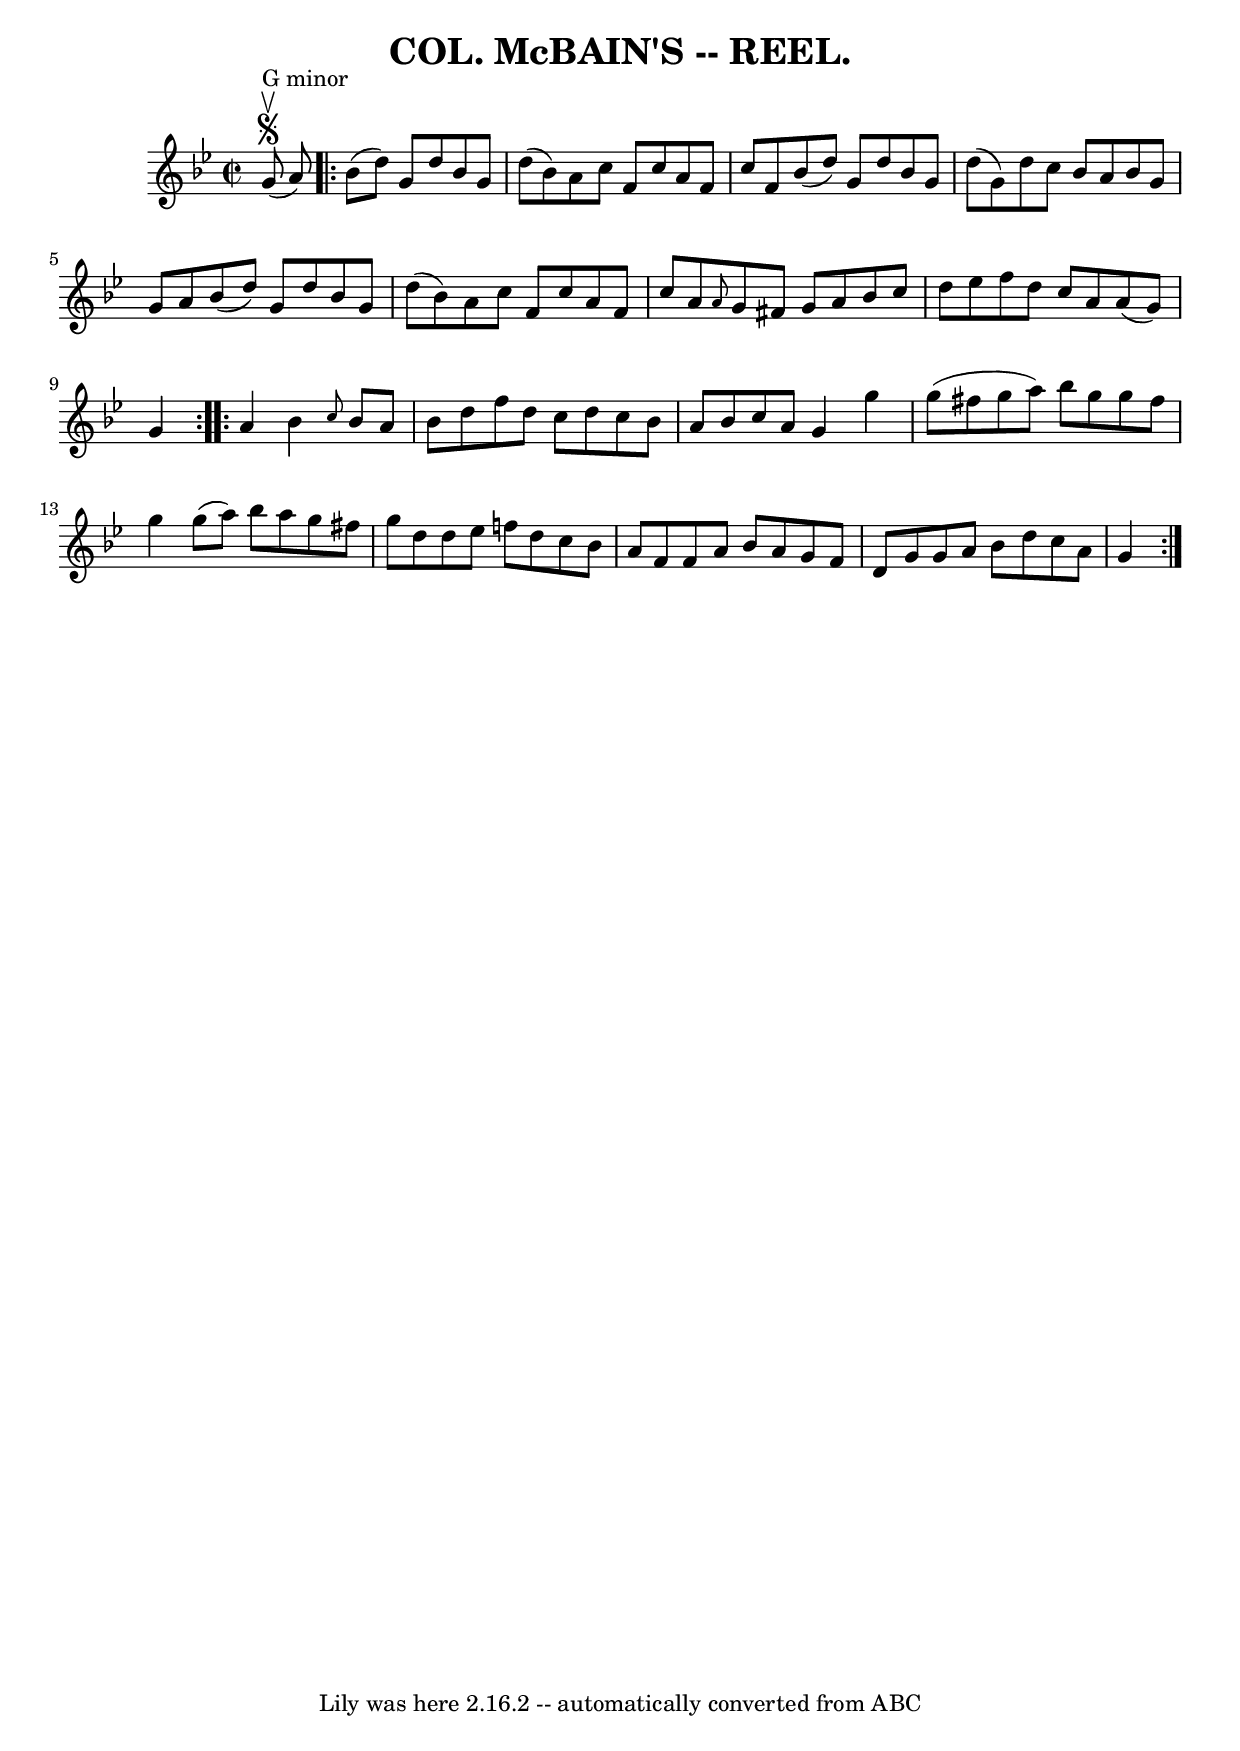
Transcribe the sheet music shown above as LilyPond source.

\version "2.16.2"
\include "Mammoth.ily"
\header {
 crossRefNumber = "5"
 footnotes = ""
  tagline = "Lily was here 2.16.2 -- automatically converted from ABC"
  title = "COL. McBAIN'S -- REEL."

}
voicedefault =  {


  \override Staff.TimeSignature #'style = #'C
  \time 2/2 
  \key g \minor
 g'8^"G minor"^\segno^\upbow(a'8) 

  \repeat volta 2 {
 bf'8 (d''8) g'8 d''8 bf'8 g'8 d''8 ( bf'8)  |
 a'8 c''8 f'8 c''8 a'8 f'8 c''8 f'8   |
 bf'8 (d''8) g'8 d''8 bf'8 g'8 d''8 (g'8)  |
 d''8 c''8 bf'8 a'8 bf'8 g'8 g'8 a'8  |
 bf'8 (d''8) g'8 d''8 bf'8 g'8 d''8 (bf'8)   |
 a'8 c''8 f'8 c''8 a'8 f'8 c''8 a'8  |
    
    \grace { a'8  
	   } g'8 fs'8 g'8 a'8 bf'8 c''8 d''8 ef''8   |
 f''8 d''8 c''8 a'8 a'8 (g'8) g'4  
  }     

  \repeat volta 2 { a'4   |
 bf'4  \grace { c''8  
		  } bf'8 a'8 bf'8 d''8 f''8 d''8   |
 c''8 d''8 c''8 bf'8 a'8 bf'8 c''8 a'8   |
 g'4 g''4 g''8 (fs''8 g''8 a''8)  |
 bf''8 g''8 g''8 fs''8 g''4 g''8 (a''8) |
 bf''8 a''8 g''8 fs''8 g''8 d''8 d''8 ef''8   |
 f''!8 d''8 c''8 bf'8 a'8 f'8 f'8 a'8   |
 bf'8 a'8 g'8 f'8 d'8 g'8 g'8 a'8  |
    
 bf'8 d''8 c''8 a'8 g'4    
  }   

}

\score{
  <<

    \context Staff="default"
    {
      \voicedefault 
      
    }

  >>
  \layout {
    
  }
  \midi {
  }

}
